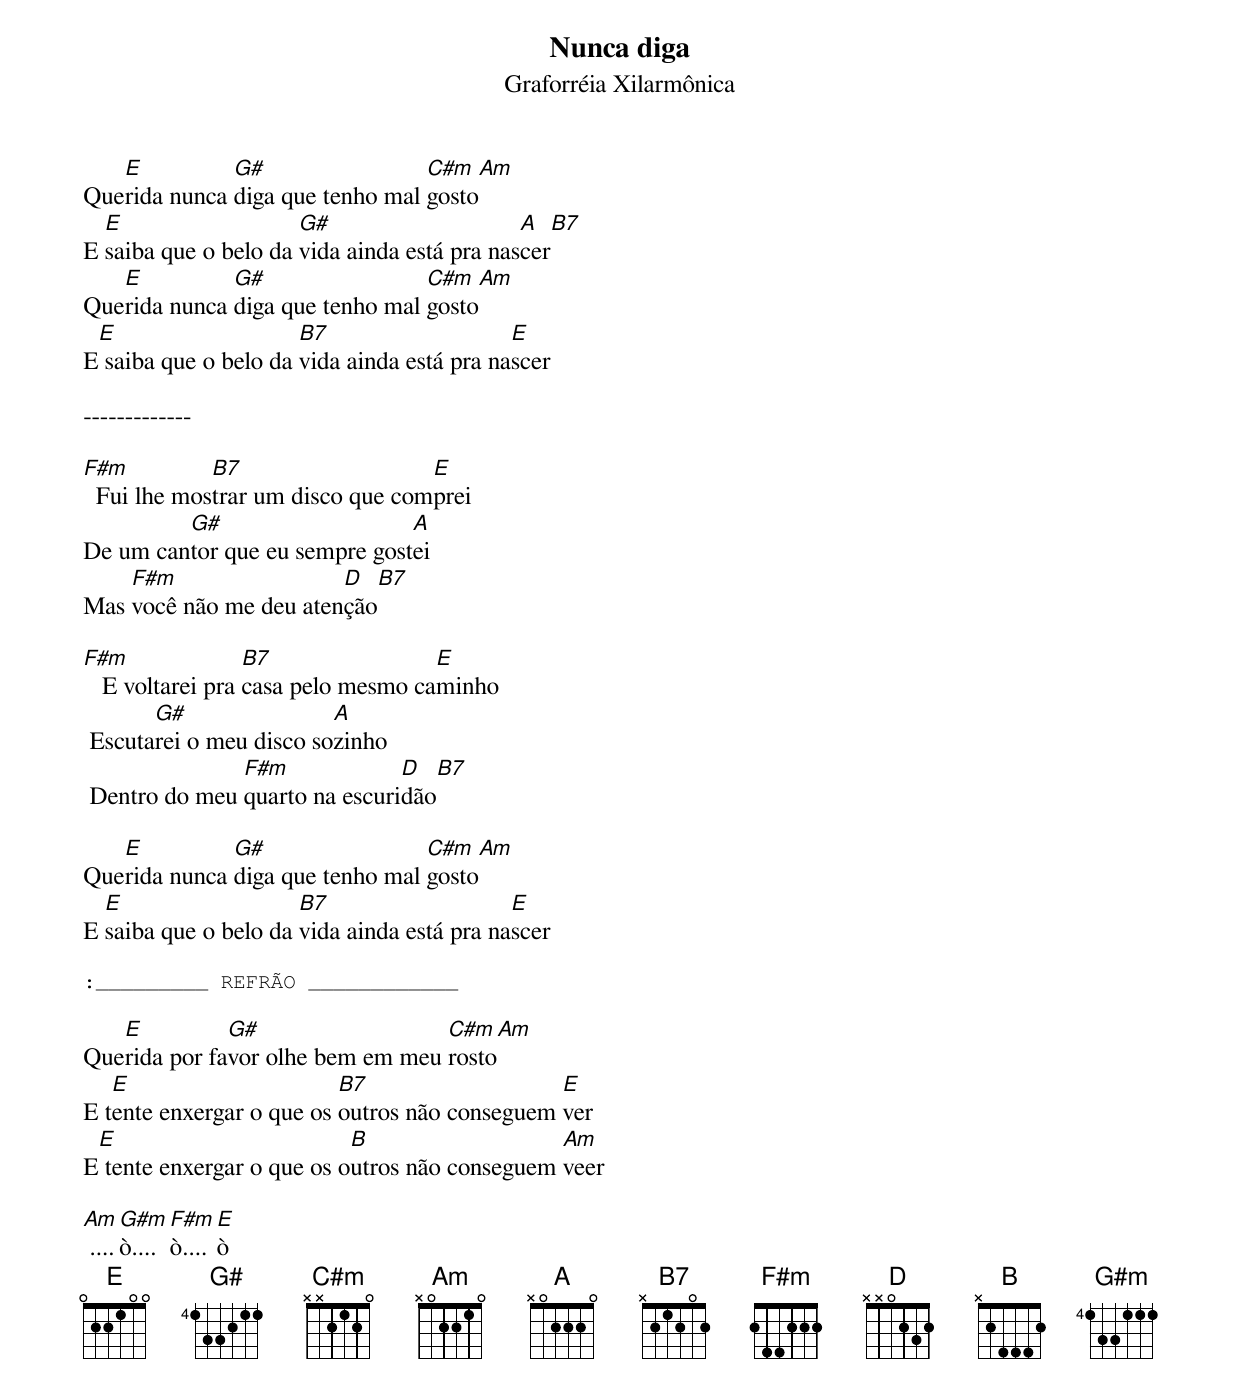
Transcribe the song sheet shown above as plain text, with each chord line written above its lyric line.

Nunca diga
Graforréia Xilarmônica


   E          G#                 C#m    Am
Querida nunca diga que tenho mal gosto
  E                   G#                     A   B7
E saiba que o belo da vida ainda está pra nascer
   E          G#                 C#m    Am
Querida nunca diga que tenho mal gosto
 E                    B7                    E
E saiba que o belo da vida ainda está pra nascer

-------------

F#m          B7                   E
  Fui lhe mostrar um disco que comprei
         G#                    A
De um cantor que eu sempre gostei
    F#m                 D     B7
Mas você não me deu atenção

F#m               B7                E
   E voltarei pra casa pelo mesmo caminho
       G#                A
 Escutarei o meu disco sozinho
               F#m             D    B7
 Dentro do meu quarto na escuridão

   E          G#                 C#m    Am
Querida nunca diga que tenho mal gosto
  E                   B7                    E
E saiba que o belo da vida ainda está pra nascer

:_________ REFRÃO ____________

   E          G#                  C#m   Am
Querida por favor olhe bem em meu rosto
   E                      B7                   E
E tente enxergar o que os outros não conseguem ver
 E                         B                   Am
E tente enxergar o que os outros não conseguem veer

Am   G#m  F#m  E
 ....ò....ò....ò
